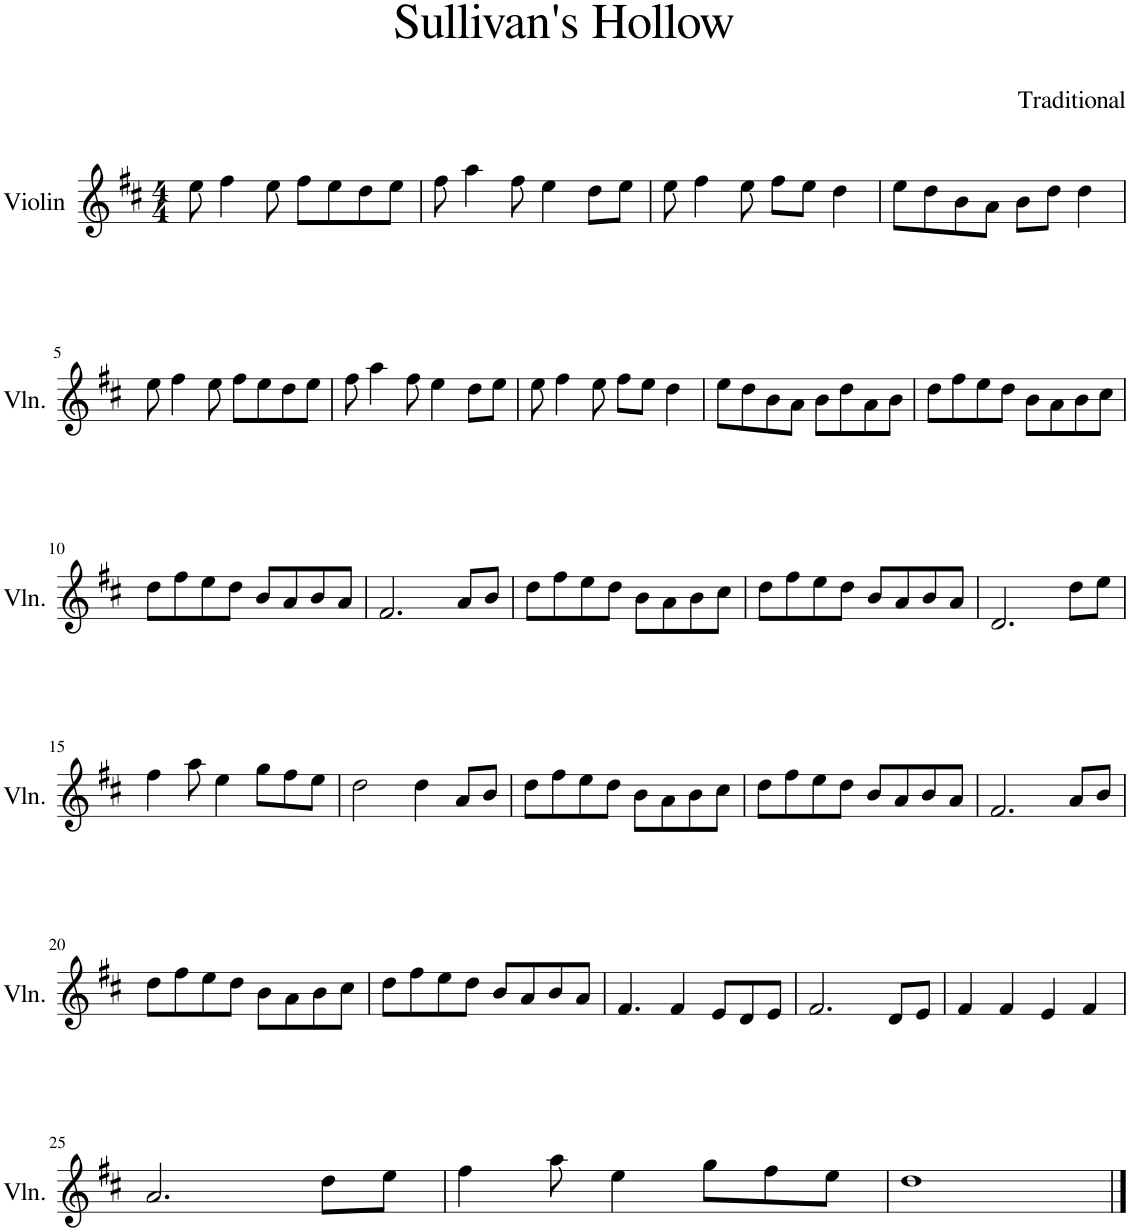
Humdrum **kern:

**kern
*part1
*staff1
*I"Violin
*I'Vln.
*clefG2
*k[f#c#]
*M4/4
=1
8ee\
4ff#\
8ee\
8ff#\L
8ee\
8dd\
8ee\J
=2
8ff#\
4aa\
8ff#\
4ee\
8dd\L
8ee\J
=3
8ee\
4ff#\
8ee\
8ff#\L
8ee\J
4dd\
=4
8ee\L
8dd\
8b\
8a\J
8b\L
8dd\J
4dd\
!!LO:LB:g=z
=5
8ee\
4ff#\
8ee\
8ff#\L
8ee\
8dd\
8ee\J
=6
8ff#\
4aa\
8ff#\
4ee\
8dd\L
8ee\J
=7
8ee\
4ff#\
8ee\
8ff#\L
8ee\J
4dd\
=8
8ee\L
8dd\
8b\
8a\J
8b\L
8dd\
8a\
8b\J
=9
8dd\L
8ff#\
8ee\
8dd\J
8b\L
8a\
8b\
8cc#\J
!!LO:LB:g=z
=10
8dd\L
8ff#\
8ee\
8dd\J
8b/L
8a/
8b/
8a/J
=11
2.f#/
8a/L
8b/J
=12
8dd\L
8ff#\
8ee\
8dd\J
8b\L
8a\
8b\
8cc#\J
=13
8dd\L
8ff#\
8ee\
8dd\J
8b/L
8a/
8b/
8a/J
=14
2.d/
8dd\L
8ee\J
!!LO:LB:g=z
=15
4ff#\
8aa\
4ee\
8gg\L
8ff#\
8ee\J
=16
2dd\
4dd\
8a/L
8b/J
=17
8dd\L
8ff#\
8ee\
8dd\J
8b\L
8a\
8b\
8cc#\J
=18
8dd\L
8ff#\
8ee\
8dd\J
8b/L
8a/
8b/
8a/J
=19
2.f#/
8a/L
8b/J
!!LO:LB:g=z
=20
8dd\L
8ff#\
8ee\
8dd\J
8b\L
8a\
8b\
8cc#\J
=21
8dd\L
8ff#\
8ee\
8dd\J
8b/L
8a/
8b/
8a/J
=22
4.f#/
4f#/
8e/L
8d/
8e/J
=23
2.f#/
8d/L
8e/J
=24
4f#/
4f#/
4e/
4f#/
!!LO:LB:g=z
=25
2.a/
8dd\L
8ee\J
=26
4ff#\
8aa\
4ee\
8gg\L
8ff#\
8ee\J
=27
1dd
==
*-
